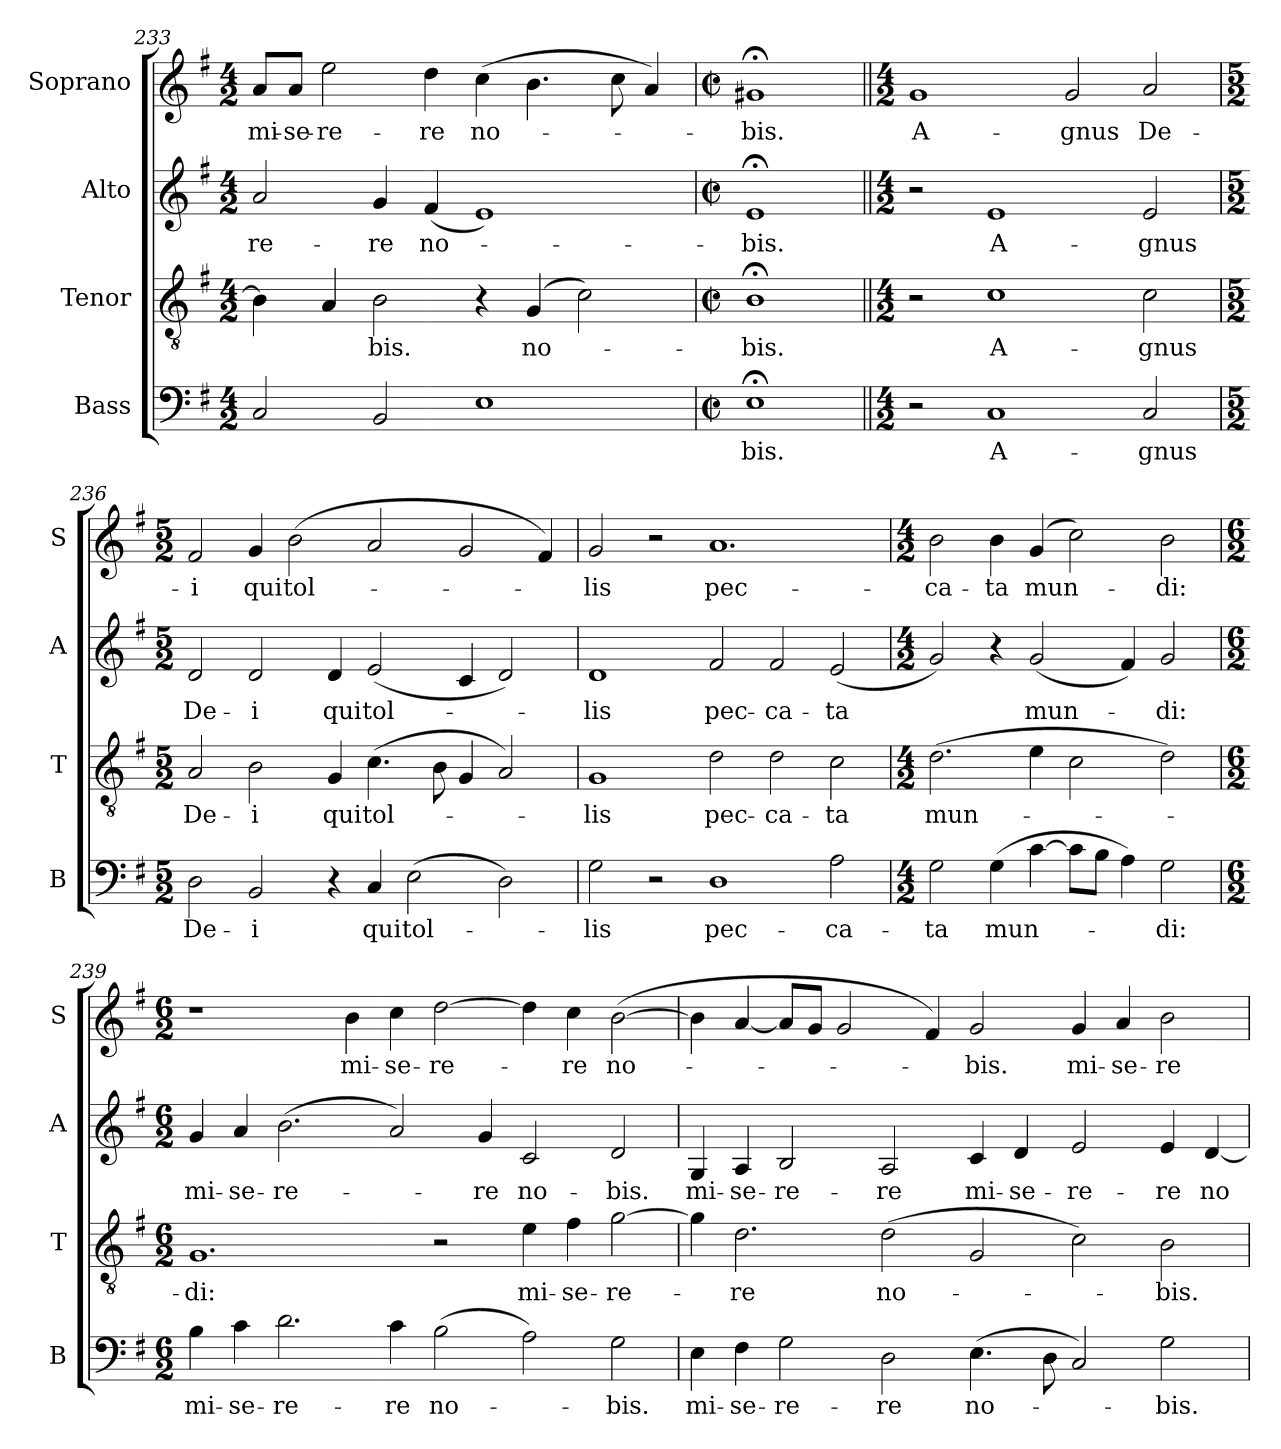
**kern	**text	**kern	**text	**kern	**text	**kern	**text
*part4	*part4	*part3	*part3	*part2	*part2	*part1	*part1
*staff4	*staff4	*staff3	*staff3	*staff2	*staff2	*staff1	*staff1
*I"Bass	*	*I"Tenor	*	*I"Alto	*	*I"Soprano	*
*I'B	*	*I'T	*	*I'A	*	*I'S	*
*clefF4	*	*clefGv2	*	*clefG2	*	*clefG2	*
*k[f#]	*	*k[f#]	*	*k[f#]	*	*k[f#]	*
*G:	*	*G:	*	*G:	*	*G:	*
*M4/2	*	*M4/2	*	*M4/2	*	*M4/2	*
=233	=233	=233	=233	=233	=233	=233	=233
2C/	.	4B\]	.	2a/	-re-	8a/L	mi-
.	.	.	.	.	.	8a/J	-se-
.	.	4A/	.	.	.	2ee\	-re-
2BB/	.	2B\	-bis.	4g/	-re	.	.
.	.	.	.	(4f#/	no-	4dd\	-re
1E	.	4r	.	1e)	.	(4cc\	no-
.	.	(4G/	no-	.	.	4.b\	.
.	.	2c\)	.	.	.	.	.
.	.	.	.	.	.	8cc\	.
.	.	.	.	.	.	4a/)	.
=234	=234	=234	=234	=234	=234	=234	=234
*M2/2	*	*M2/2	*	*M2/2	*	*M2/2	*
*met(c|)	*	*met(c|)	*	*met(c|)	*	*met(c|)	*
1E;<	-bis.	1B;<	-bis.	1e;<	-bis.	1g#X;<	-bis.
=235||	=235||	=235||	=235||	=235||	=235||	=235||	=235||
*M4/2	*	*M4/2	*	*M4/2	*	*M4/2	*
2r	.	2r	.	2r	.	1g	A-
1C	A-	1c	A-	1e	A-	.	.
.	.	.	.	.	.	2g/	-gnus
2C/	-gnus	2c\	-gnus	2e/	-gnus	2a/	De-
!!LO:LB:g=z
=236	=236	=236	=236	=236	=236	=236	=236
*M5/2	*	*M5/2	*	*M5/2	*	*M5/2	*
2D\	De-	2A/	De-	2d/	De-	2f#/	-i
2BB/	-i	2B\	-i	2d/	-i	4g/	qui
.	.	.	.	.	.	(2b\	tol-
4r	.	4G/	qui	4d/	qui	.	.
4C/	qui	(4.c\	tol-	(2e/	tol-	2a/	.
(2E\	tol-	.	.	.	.	.	.
.	.	8B\	.	.	.	.	.
.	.	4G/	.	4c/	.	2g/	.
2D\)	.	2A/)	.	2d/)	.	.	.
.	.	.	.	.	.	4f#/)	.
=237	=237	=237	=237	=237	=237	=237	=237
2G\	-lis	1G	-lis	1d	-lis	2g/	-lis
2r	.	.	.	.	.	2r	.
1D	pec-	2d\	pec-	2f#/	pec-	1.a	pec-
.	.	2d\	-ca-	2f#/	-ca-	.	.
2A\	-ca-	2c\	-ta	(2e/	-ta	.	.
=238	=238	=238	=238	=238	=238	=238	=238
*M4/2	*	*M4/2	*	*M4/2	*	*M4/2	*
2G\	-ta	(2.d\	mun-	2g/)	.	2b\	-ca-
(4G\	mun-	.	.	4r	.	4b\	-ta
[4c\	.	4e\	.	(2g/	mun-	(4g/	mun-
8c\L]	.	2c\	.	.	.	2cc\)	.
8B\J	.	.	.	.	.	.	.
4A\)	.	.	.	4f#/)	.	.	.
2G\	-di:	2d\)	.	2g/	-di:	2b\	-di:
!!LO:LB:g=z
=239	=239	=239	=239	=239	=239	=239	=239
*M6/2	*	*M6/2	*	*M6/2	*	*M6/2	*
4B\	mi-	1.G	-di:	4g/	mi-	1r	.
4c\	-se-	.	.	4a/	-se-	.	.
2.d\	-re-	.	.	(2.b\	-re-	.	.
.	.	.	.	.	.	4b\	mi-
4c\	-re	.	.	2a/)	.	4cc\	-se-
(2B\	no-	2r	.	.	.	[2dd\	-re-
.	.	.	.	4g/	-re	.	.
2A\)	.	4e\	mi-	2c/	no-	4dd\]	.
.	.	4f#\	-se-	.	.	4cc\	-re
2G\	-bis.	[2g\	-re-	2d/	-bis.	([2b\	no-
=240	=240	=240	=240	=240	=240	=240	=240
4E\	mi-	4g\]	.	4G/	mi-	4b\]	.
4F#\	-se-	2.d\	-re	4A/	-se-	[4a/	.
2G\	-re-	.	.	2B/	-re-	8a/L]	.
.	.	.	.	.	.	8g/J	.
.	.	.	.	.	.	2g/	.
2D\	-re	(2d\	no-	2A/	-re	.	.
.	.	.	.	.	.	4f#/)	.
(4.E\	no-	2G/	.	4c/	mi-	2g/	-bis.
.	.	.	.	4d/	-se-	.	.
8D\	.	.	.	.	.	.	.
2C/)	.	2c\)	.	2e/	-re-	4g/	mi-
.	.	.	.	.	.	4a/	-se-
2G\	-bis.	2B\	-bis.	4e/	-re	2b\	-re-
.	.	.	.	[4d/	no-	.	.
=	=	=	=	=	=	=	=
*-	*-	*-	*-	*-	*-	*-	*-
